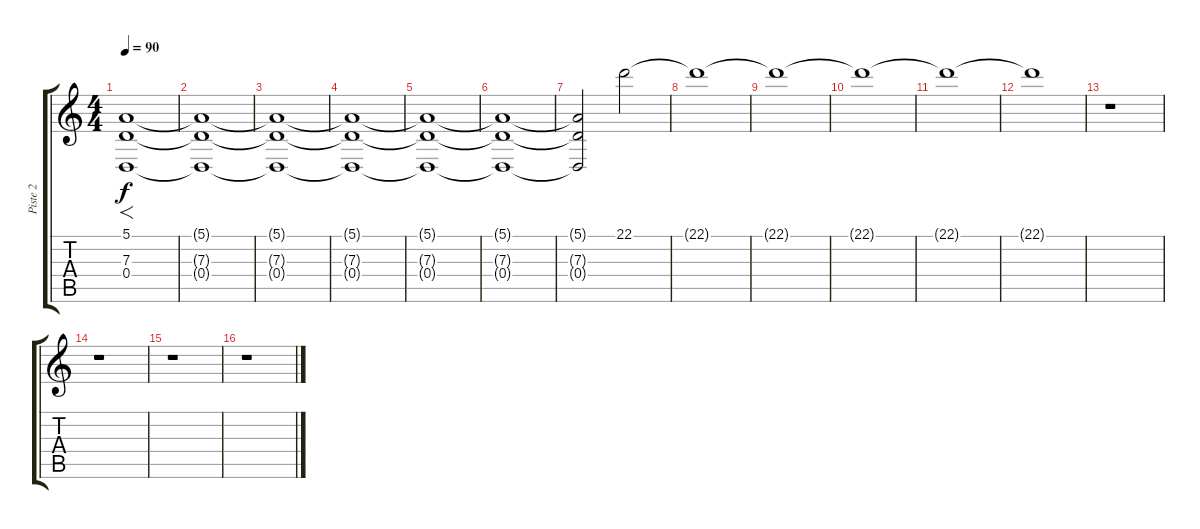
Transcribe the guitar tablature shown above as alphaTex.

\track ("Piste 2" "Piste 2") {instrument stringensemble1}
\staff {score tabs}
\tuning (E4 B3 G3 D3 A2 E2) {hide}
\ts (4 4)
\tempo 90
\clef g2
\ks c
(5.1 7.3 0.4).1{f dy f instrument stringensemble1} |
(5.1{t} 7.3{t} 0.4{t}).1 |
(5.1{t} 7.3{t} 0.4{t}).1 |
(5.1{t} 7.3{t} 0.4{t}).1 |
(5.1{t} 7.3{t} 0.4{t}).1 |
(5.1{t} 7.3{t} 0.4{t}).1{volume 0} |
(5.1{t} 7.3{t} 0.4{t}).2 22.1.2{volume 7} |
22.1{t}.1 |
22.1{t}.1 |
22.1{t}.1 |
22.1{t}.1 |
22.1{t}.1 |
r.1 |
r.1 |
r.1 |
r.1
